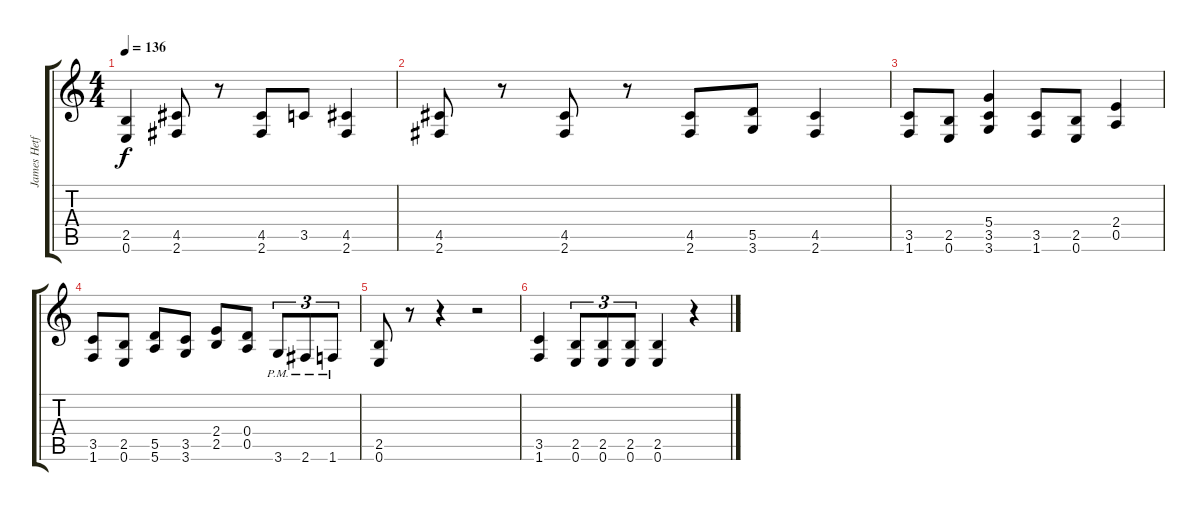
\track ("James Hetfield Rhythm" "James Hetf") {instrument distortionguitar}
\staff {score tabs}
\tuning (E4 B3 G3 D3 A2 E2) {hide}
\ts (4 4)
\tempo 136
\clef g2
\ks c
(2.5 0.6).4{dy f} (4.5 2.6).8 r.8 (4.5 2.6).8 3.5.8 (4.5 2.6).4 |
(4.5 2.6).8 r.8 (4.5 2.6).8 r.8 (4.5 2.6).8 (5.5 3.6).8 (4.5 2.6).4 |
(3.5 1.6).8 (2.5 0.6).8 (5.4 3.5 3.6).4 (3.5 1.6).8 (2.5 0.6).8 (2.4 0.5).4 |
(3.5 1.6).8 (2.5 0.6).8 (5.5 5.6).8 (3.5 3.6).8 (2.4 2.5).8 (0.4 0.5).8 3.6{pm}.8{tu (3 2)} 2.6{pm}.8{tu (3 2)} 1.6{pm}.8{tu (3 2)} |
(2.5 0.6).8 r.8 r.4 r.2 |
(3.5 1.6).4 (2.5 0.6).8{tu (3 2)} (2.5 0.6).8{tu (3 2)} (2.5 0.6).8{tu (3 2)} (2.5 0.6).4 r.4
